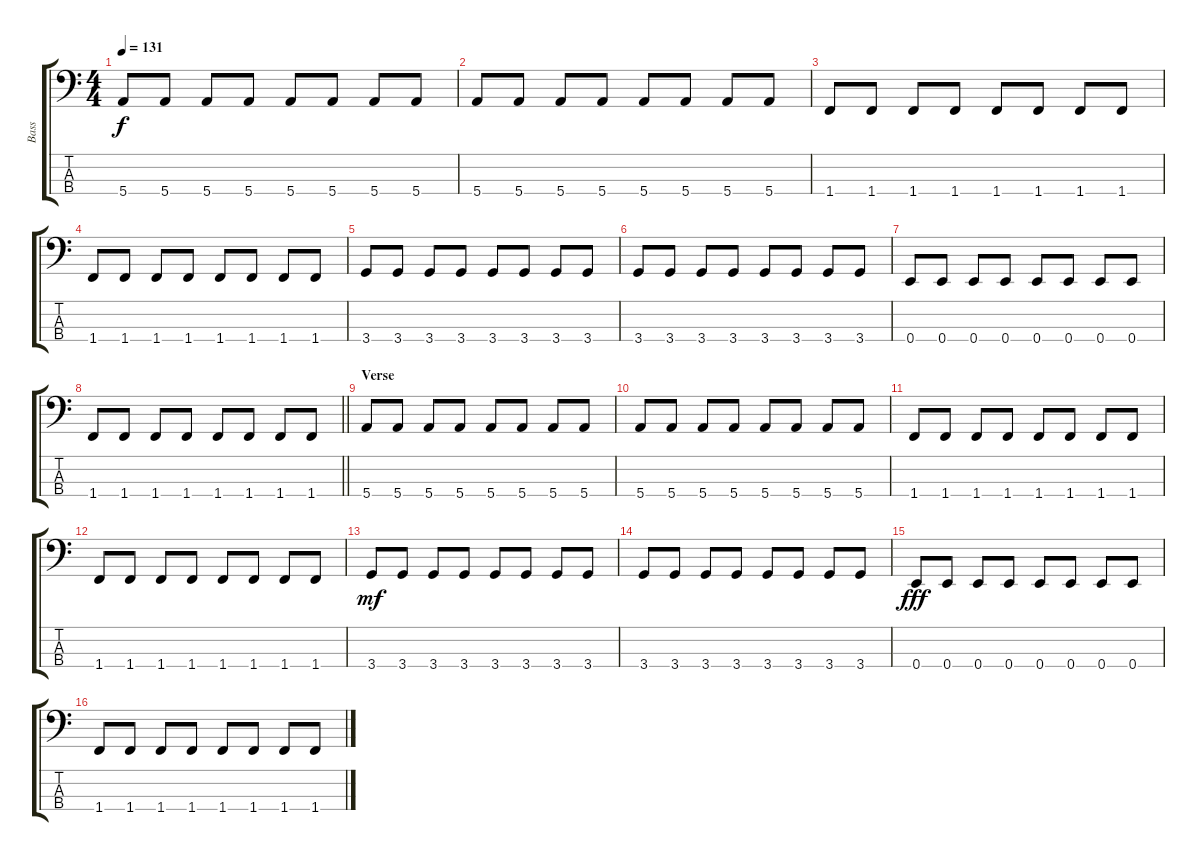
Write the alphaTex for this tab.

\track ("Bass" "Bass") {instrument electricbassfinger}
\staff {score tabs}
\tuning (G2 D2 A1 E1) {hide}
\ts (4 4)
\tempo 131
\clef f4
\ks c
5.4.8{dy f} 5.4.8 5.4.8 5.4.8 5.4.8 5.4.8 5.4.8 5.4.8 |
5.4.8 5.4.8 5.4.8 5.4.8 5.4.8 5.4.8 5.4.8 5.4.8 |
1.4.8 1.4.8 1.4.8 1.4.8 1.4.8 1.4.8 1.4.8 1.4.8 |
1.4.8 1.4.8 1.4.8 1.4.8 1.4.8 1.4.8 1.4.8 1.4.8 |
3.4.8 3.4.8 3.4.8 3.4.8 3.4.8 3.4.8 3.4.8 3.4.8 |
3.4.8 3.4.8 3.4.8 3.4.8 3.4.8 3.4.8 3.4.8 3.4.8 |
0.4.8 0.4.8 0.4.8 0.4.8 0.4.8 0.4.8 0.4.8 0.4.8 |
\barLineRight lightlight
1.4.8 1.4.8 1.4.8 1.4.8 1.4.8 1.4.8 1.4.8 1.4.8 |
\section ("" "Verse")
5.4.8 5.4.8 5.4.8 5.4.8 5.4.8 5.4.8 5.4.8 5.4.8 |
5.4.8 5.4.8 5.4.8 5.4.8 5.4.8 5.4.8 5.4.8 5.4.8 |
1.4.8 1.4.8 1.4.8 1.4.8 1.4.8 1.4.8 1.4.8 1.4.8 |
1.4.8 1.4.8 1.4.8 1.4.8 1.4.8 1.4.8 1.4.8 1.4.8 |
3.4.8{dy mf} 3.4.8 3.4.8 3.4.8 3.4.8 3.4.8 3.4.8 3.4.8 |
3.4.8 3.4.8 3.4.8 3.4.8 3.4.8 3.4.8 3.4.8 3.4.8 |
0.4.8{dy fff} 0.4.8 0.4.8 0.4.8 0.4.8 0.4.8 0.4.8 0.4.8 |
1.4.8 1.4.8 1.4.8 1.4.8 1.4.8 1.4.8 1.4.8 1.4.8
